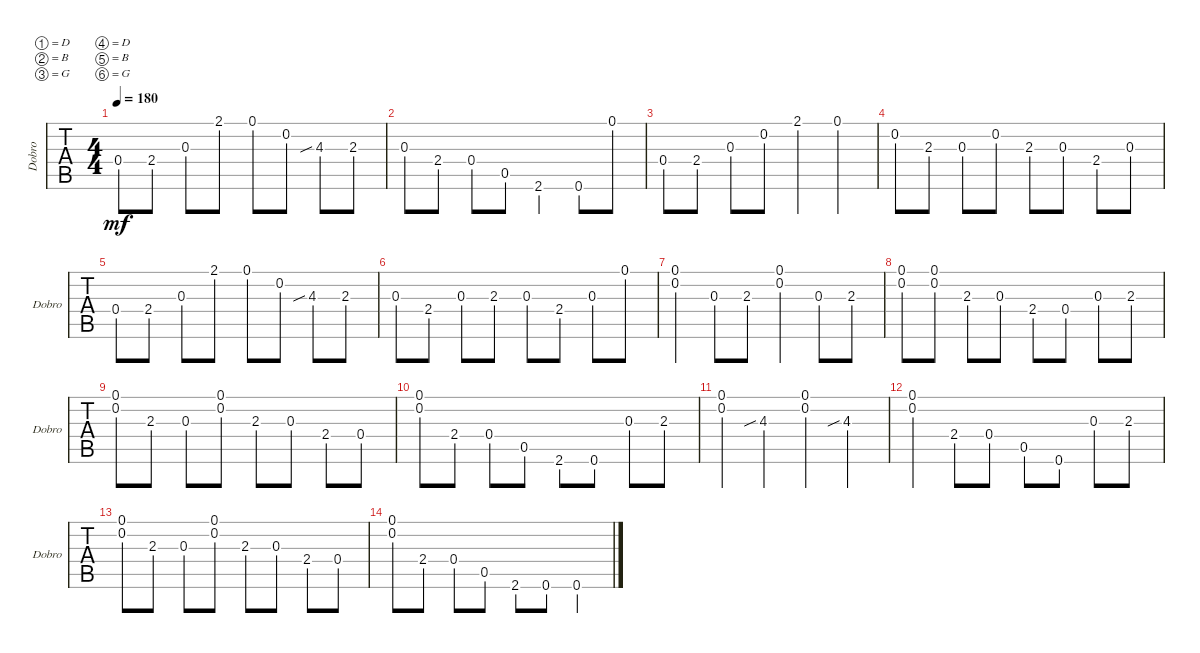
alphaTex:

\defaultSystemsLayout 4
\bracketExtendMode groupsimilarinstruments
\singleTrackTrackNamePolicy allsystems
\multiTrackTrackNamePolicy allsystems
\otherSystemsTrackNameOrientation horizontal
\track ("Dobro" "Dobro") {instrument acousticguitarsteel}
\staff {tabs}
\tuning (D4 B3 G3 D3 B2 G2)
\ts (4 4)
\tempo 180
\clef g2
\ks c
0.4.8{dy mf} 2.4.8 0.3.8 2.1.8 0.1.8 0.2.8 4.3{sib}.8 2.3.8 |
0.3.8 2.4.8 0.4.8 0.5.8 2.6.4 0.6.8 0.1.8 |
0.4.8 2.4.8 0.3.8 0.2.8 2.1.4 0.1.4 |
0.2.8 2.3.8 0.3.8 0.2.8 2.3.8 0.3.8 2.4.8 0.3.8 |
0.4.8 2.4.8 0.3.8 2.1.8 0.1.8 0.2.8 4.3{sib}.8 2.3.8 |
0.3.8 2.4.8 0.3.8 2.3.8 0.3.8 2.4.8 0.3.8 0.1.8 |
(0.2 0.1).4 0.3.8 2.3.8 (0.2 0.1).4 0.3.8 2.3.8 |
(0.2 0.1).8 (0.1 0.2).8 2.3.8 0.3.8 2.4.8 0.4.8 0.3.8 2.3.8 |
(0.2 0.1).8 2.3.8 0.3.8 (0.2 0.1).8 2.3.8 0.3.8 2.4.8 0.4.8 |
(0.1 0.2).8 2.4.8 0.4.8 0.5.8 2.6.8 0.6.8 0.3.8 2.3.8 |
(0.2 0.1).4 4.3{sib}.4 (0.2 0.1).4 4.3{sib}.4 |
(0.2 0.1).4 2.4.8 0.4.8 0.5.8 0.6.8 0.3.8 2.3.8 |
(0.2 0.1).8 2.3.8 0.3.8 (0.2 0.1).8 2.3.8 0.3.8 2.4.8 0.4.8 |
(0.1 0.2).8 2.4.8 0.4.8 0.5.8 2.6.8 0.6.8 0.6.4
